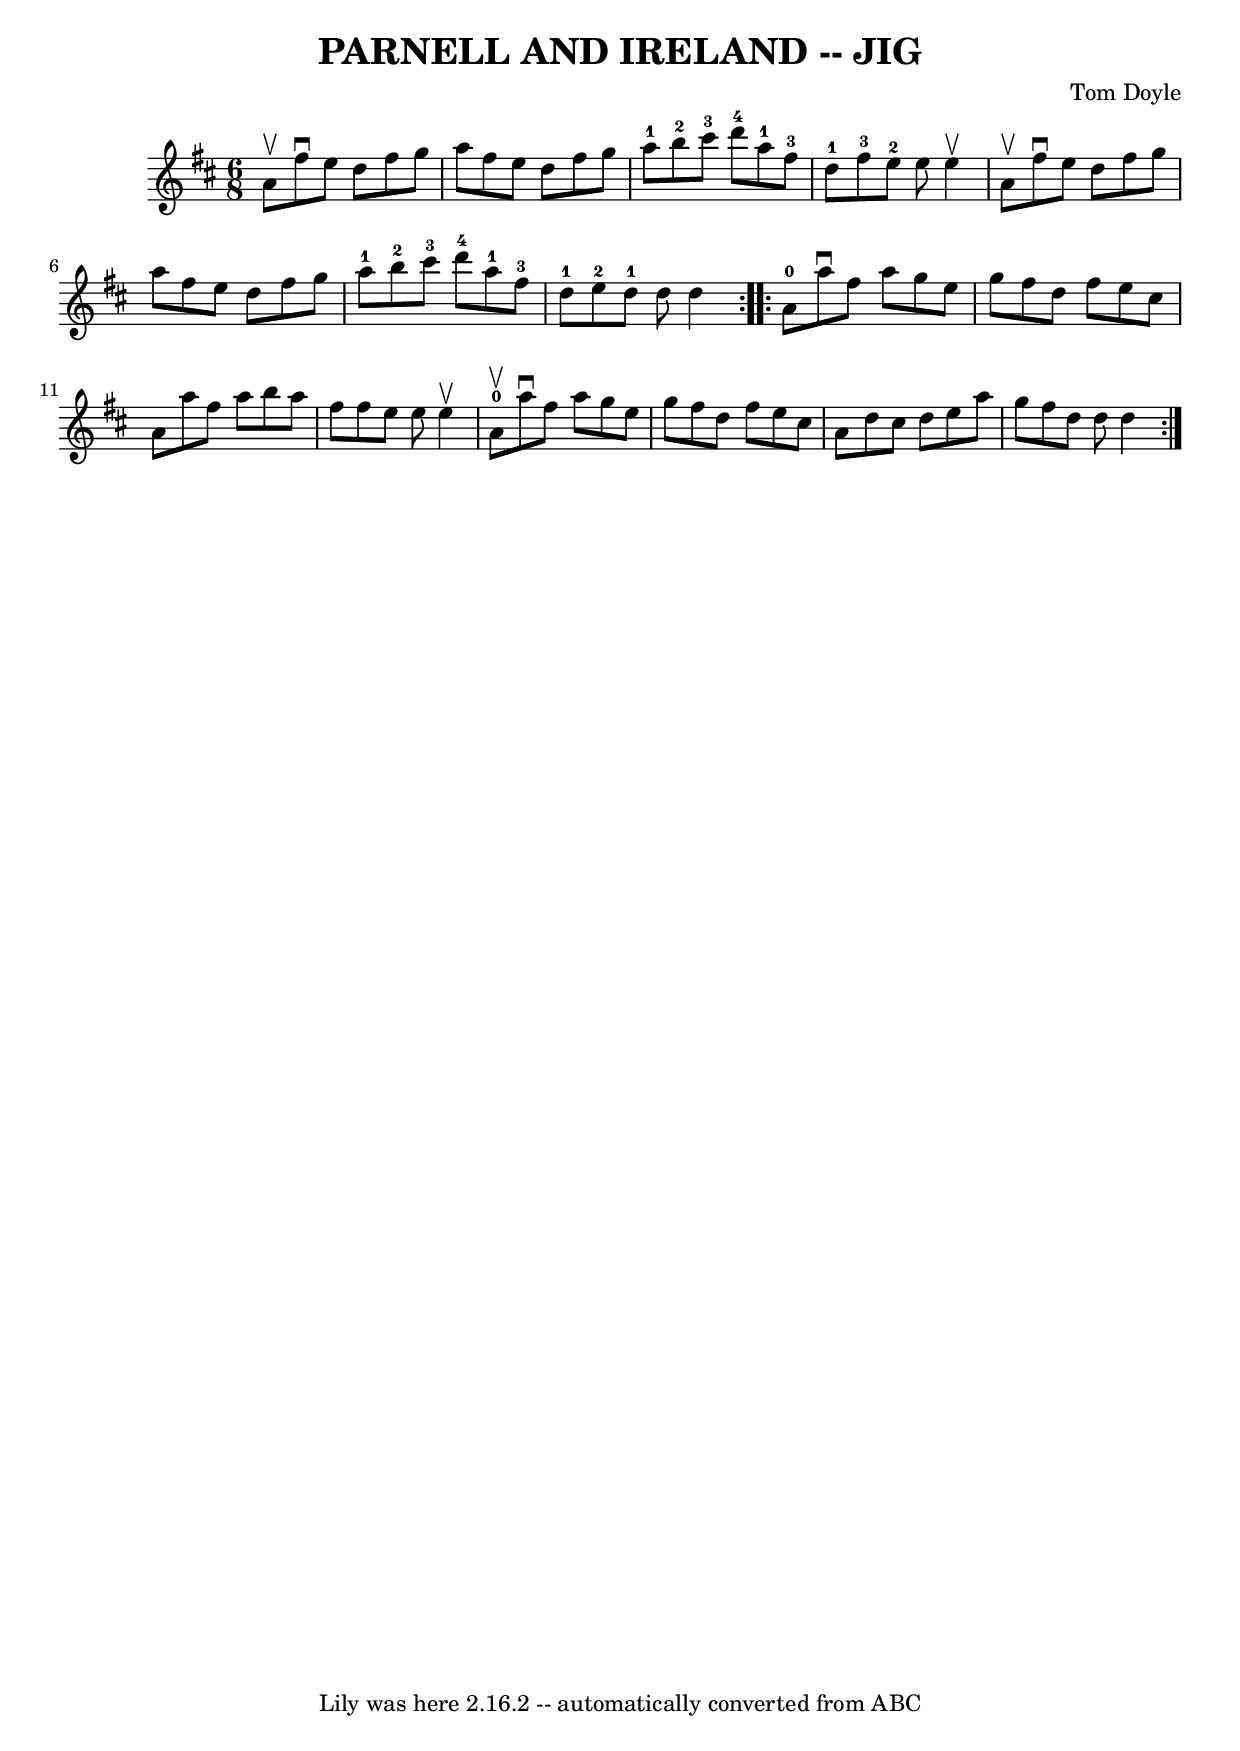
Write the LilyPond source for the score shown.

\version "2.7.40"
\include "Mammoth.ily"
\header {
	%% book = "Ryan's Mammoth Collection of Fiddle Tunes"
	composer = "Tom Doyle"
	crossRefNumber = "1"
	footnotes = ""
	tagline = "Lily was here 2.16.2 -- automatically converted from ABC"
	title = "PARNELL AND IRELAND -- JIG"
}
voicedefault =  {


\repeat volta 2 {
\time 6/8 \key d \major a'8^\upbow       |
 fis''8^\downbow e''8  
 d''8 fis''8 g''8 a''8    |
 fis''8 e''8 d''8 fis''8 
 g''8 a''8-1   |
 b''8-2 cis'''8-3 d'''8-4     
a''8-1 fis''8-3 d''8-1   |
 fis''8-3 e''8-2   
e''8 e''4^\upbow a'8^\upbow   |
     |
 fis''8^\downbow   
e''8 d''8 fis''8 g''8 a''8    |
 fis''8 e''8 d''8    
fis''8 g''8 a''8-1   |
 b''8-2 cis'''8-3 d'''8 
-4 a''8-1 fis''8-3 d''8-1   |
 e''8-2 d''8 
-1 d''8 d''4    }     \repeat volta 2 { a'8-0       |
   
a''8^\downbow fis''8 a''8 g''8 e''8 g''8    |
 fis''8    
d''8 fis''8 e''8 cis''8 a'8    |
 a''8 fis''8 a''8    
b''8 a''8 fis''8    |
 fis''8 e''8 e''8 e''4^\upbow   
a'8-0^\upbow   |
     |
 a''8^\downbow fis''8 a''8    
g''8 e''8 g''8    |
 fis''8 d''8 fis''8 e''8 cis''8   
 a'8    |
 d''8 cis''8 d''8 e''8 a''8 g''8    |
   
fis''8 d''8 d''8 d''4    }   
}

\score{
    <<

	\context Staff="default"
	{
	    \voicedefault 
	}

    >>
	\layout {
	}
	\midi {}
}
